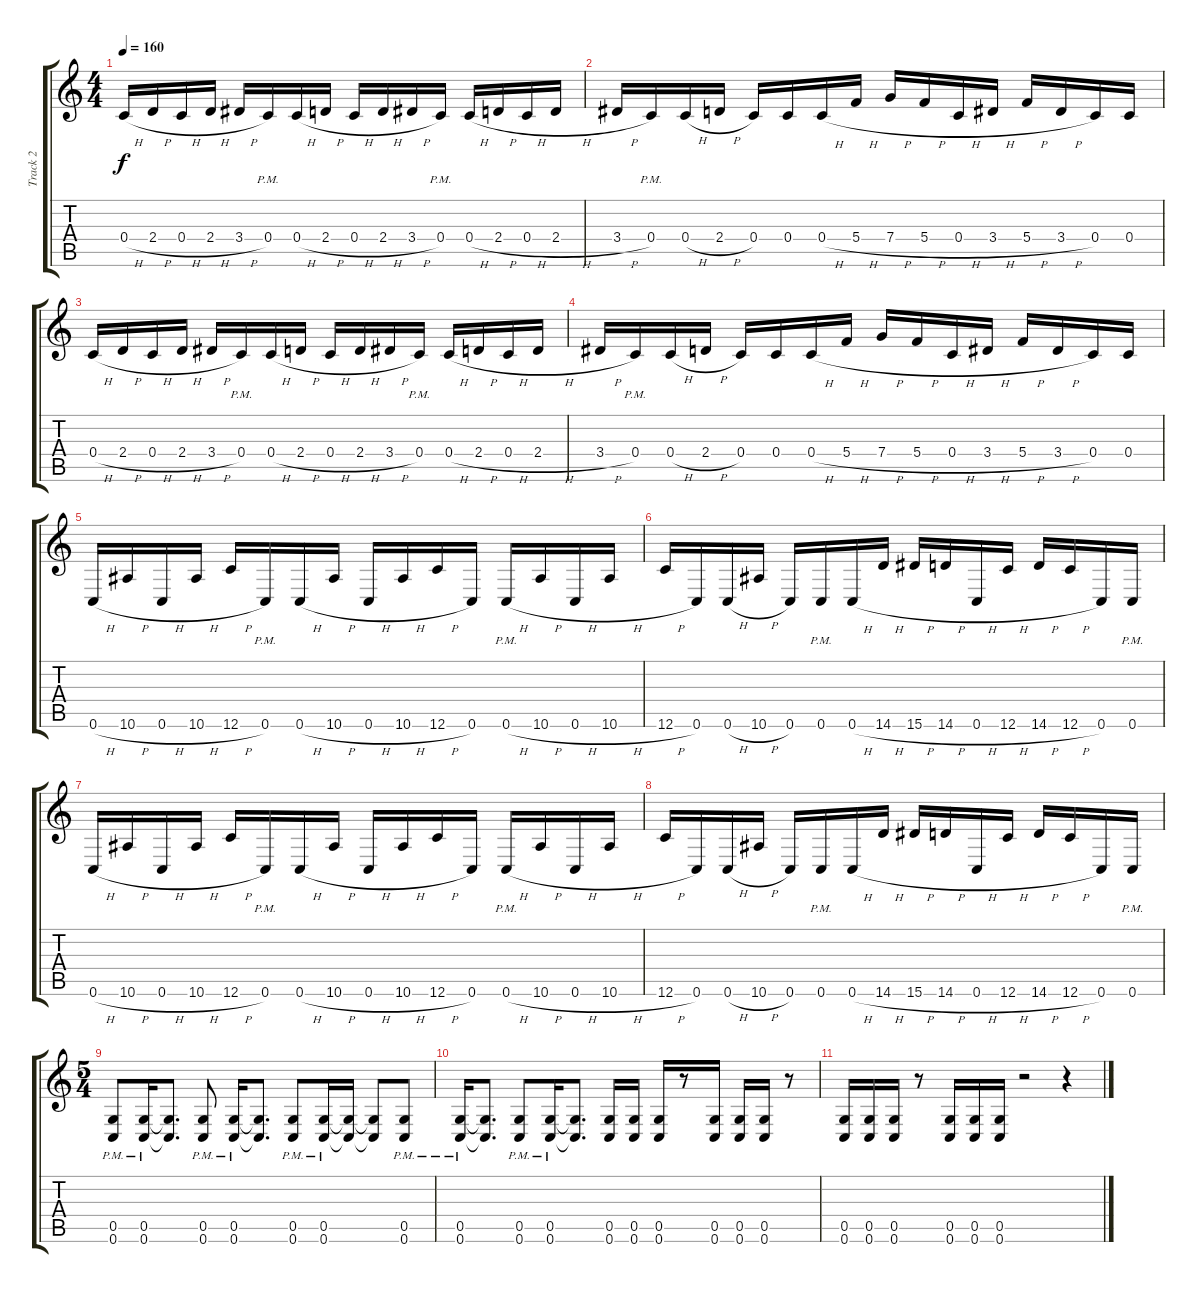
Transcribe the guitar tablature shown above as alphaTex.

\track ("Track 2" "Track 2") {instrument distortionguitar}
\staff {score tabs}
\tuning (D4 A3 F3 C3 G2 C2) {hide}
\ts (4 4)
\tempo 160
\clef g2
\ks c
0.4{h}.16{dy f} 2.4{h}.16 0.4{h}.16 2.4{h}.16 3.4{h}.16 0.4{pm}.16 0.4{h}.16 2.4{h}.16 0.4{h}.16 2.4{h}.16 3.4{h}.16 0.4{pm}.16 0.4{h}.16 2.4{h}.16 0.4{h}.16 2.4{h}.16 |
3.4{h}.16 0.4{pm}.16 0.4{h}.16 2.4{h}.16 0.4.16 0.4.16 0.4{h}.16 5.4{h}.16 7.4{h}.16 5.4{h}.16 0.4{h}.16 3.4{h}.16 5.4{h}.16 3.4{h}.16 0.4.16 0.4.16 |
0.4{h}.16 2.4{h}.16 0.4{h}.16 2.4{h}.16 3.4{h}.16 0.4{pm}.16 0.4{h}.16 2.4{h}.16 0.4{h}.16 2.4{h}.16 3.4{h}.16 0.4{pm}.16 0.4{h}.16 2.4{h}.16 0.4{h}.16 2.4{h}.16 |
3.4{h}.16 0.4{pm}.16 0.4{h}.16 2.4{h}.16 0.4.16 0.4.16 0.4{h}.16 5.4{h}.16 7.4{h}.16 5.4{h}.16 0.4{h}.16 3.4{h}.16 5.4{h}.16 3.4{h}.16 0.4.16 0.4.16 |
0.6{h}.16 10.6{h}.16 0.6{h}.16 10.6{h}.16 12.6{h}.16 0.6{pm}.16 0.6{h}.16 10.6{h}.16 0.6{h}.16 10.6{h}.16 12.6{h}.16 0.6.16 0.6{h pm}.16 10.6{h}.16 0.6{h}.16 10.6{h}.16 |
12.6{h}.16 0.6.16 0.6{h}.16 10.6{h}.16 0.6.16 0.6{pm}.16 0.6{h}.16 14.6{h}.16 15.6{h}.16 14.6{h}.16 0.6{h}.16 12.6{h}.16 14.6{h}.16 12.6{h}.16 0.6.16 0.6{pm}.16 |
0.6{h}.16 10.6{h}.16 0.6{h}.16 10.6{h}.16 12.6{h}.16 0.6{pm}.16 0.6{h}.16 10.6{h}.16 0.6{h}.16 10.6{h}.16 12.6{h}.16 0.6.16 0.6{h pm}.16 10.6{h}.16 0.6{h}.16 10.6{h}.16 |
12.6{h}.16 0.6.16 0.6{h}.16 10.6{h}.16 0.6.16 0.6{pm}.16 0.6{h}.16 14.6{h}.16 15.6{h}.16 14.6{h}.16 0.6{h}.16 12.6{h}.16 14.6{h}.16 12.6{h}.16 0.6.16 0.6{pm}.16 |
\ts (5 4)
(0.5{pm} 0.6{pm}).8 (0.5{pm} 0.6{pm}).16 (0.5{t} 0.6{t}).8{d} (0.5{pm} 0.6{pm}).8 (0.5{pm} 0.6{pm}).16 (0.5{t} 0.6{t}).8{d} (0.5{pm} 0.6{pm}).8 (0.5{pm} 0.6{pm}).16 (0.5{t} 0.6{t}).16 (0.5{t} 0.6{t}).8 (0.5{pm} 0.6{pm}).8 |
(0.5{pm} 0.6{pm}).16 (0.5{t} 0.6{t}).8{d} (0.5{pm} 0.6{pm}).8 (0.5{pm} 0.6{pm}).16 (0.5{t} 0.6{t}).8{d} (0.5 0.6).16 (0.5 0.6).16 (0.5 0.6).16 r.8 (0.5 0.6).16 (0.5 0.6).16 (0.5 0.6).16 r.8 |
(0.5 0.6).16 (0.5 0.6).16 (0.5 0.6).16 r.8 (0.5 0.6).16 (0.5 0.6).16 (0.5 0.6).16 r.2 r.4
